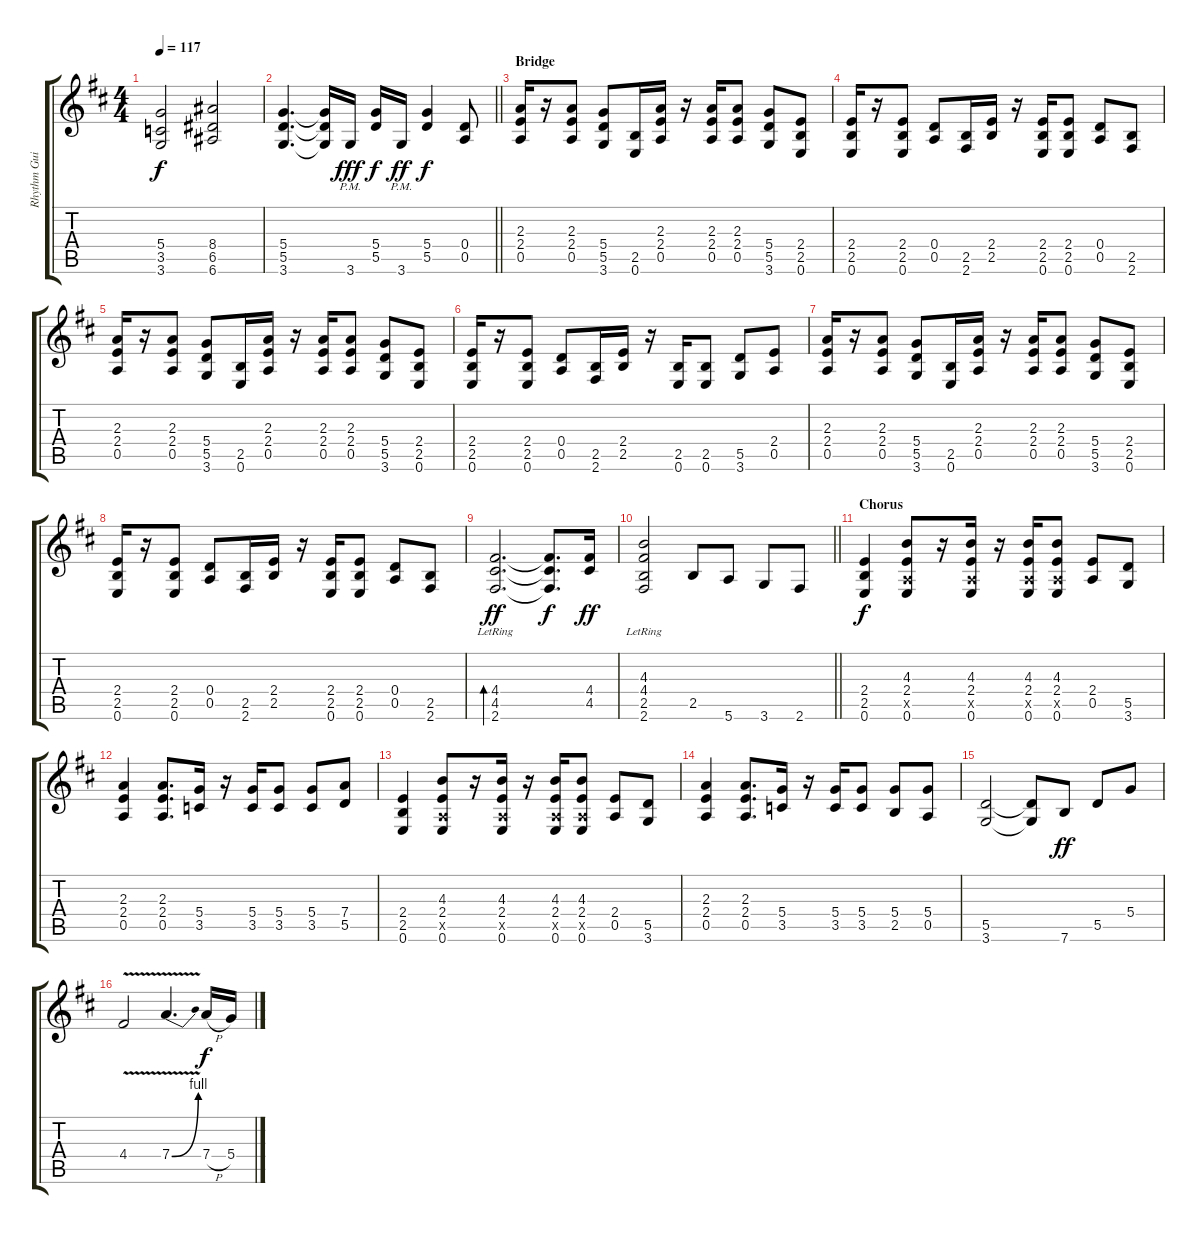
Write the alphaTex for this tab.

\track ("Rhythm Guitar" "Rhythm Gui") {instrument overdrivenguitar}
\staff {score tabs}
\tuning (E4 B3 G3 D3 A2 E2) {hide}
\ts (4 4)
\tempo 117
\clef g2
\ks d
(5.4 3.5 3.6).2{dy f} (8.4 6.5 6.6).2 |
\barLineRight lightlight
(5.4 5.5 3.6).4{d} (5.4{t} 5.5{t} 3.6{t}).16 3.6{pm}.16{dy fff} (5.4 5.5).16{dy f} 3.6{pm}.16{dy ff} (5.4 5.5).4{dy f} (0.4 0.5).8 |
\section ("" "Bridge")
(2.3 2.4 0.5).16 r.16 (2.3 2.4 0.5).8 (5.4 5.5 3.6).8 (2.5 0.6).16 (2.3 2.4 0.5).16 r.16 (2.3 2.4 0.5).16 (2.3 2.4 0.5).8 (5.4 5.5 3.6).8 (2.4 2.5 0.6).8 |
(2.4 2.5 0.6).16 r.16 (2.4 2.5 0.6).8 (0.4 0.5).8 (2.5 2.6).16 (2.4 2.5).16 r.16 (2.4 2.5 0.6).16 (2.4 2.5 0.6).8 (0.4 0.5).8 (2.5 2.6).8 |
(2.3 2.4 0.5).16 r.16 (2.3 2.4 0.5).8 (5.4 5.5 3.6).8 (2.5 0.6).16 (2.3 2.4 0.5).16 r.16 (2.3 2.4 0.5).16 (2.3 2.4 0.5).8 (5.4 5.5 3.6).8 (2.4 2.5 0.6).8 |
(2.4 2.5 0.6).16 r.16 (2.4 2.5 0.6).8 (0.4 0.5).8 (2.5 2.6).16 (2.4 2.5).16 r.16 (2.5 0.6).16 (2.5 0.6).8 (5.5 3.6).8 (2.4 0.5).8 |
(2.3 2.4 0.5).16 r.16 (2.3 2.4 0.5).8 (5.4 5.5 3.6).8 (2.5 0.6).16 (2.3 2.4 0.5).16 r.16 (2.3 2.4 0.5).16 (2.3 2.4 0.5).8 (5.4 5.5 3.6).8 (2.4 2.5 0.6).8 |
(2.4 2.5 0.6).16 r.16 (2.4 2.5 0.6).8 (0.4 0.5).8 (2.5 2.6).16 (2.4 2.5).16 r.16 (2.4 2.5 0.6).16 (2.4 2.5 0.6).8 (0.4 0.5).8 (2.5 2.6).8 |
(4.4 4.5{lr} 2.6{lr}).2{d bd 240 dy ff instrument electricguitarclean} (4.4{t} 4.5{t} 2.6{t}).8{d dy f} (4.4 4.5).16{dy ff} |
\barLineRight lightlight
(4.3{lr} 4.4{lr} 2.5{lr} 2.6{lr}).2 2.5.8{instrument overdrivenguitar} 5.6.8 3.6.8 2.6.8 |
\section ("" "Chorus")
(2.4 2.5 0.6).4{dy f} (4.3 2.4 0.5{x} 0.6).8 r.16 (4.3 2.4 0.5{x} 0.6).16 r.16 (4.3 2.4 0.5{x} 0.6).16 (4.3 2.4 0.5{x} 0.6).8 (2.4 0.5).8 (5.5 3.6).8 |
(2.3 2.4 0.5).4 (2.3 2.4 0.5).8{d} (5.4 3.5).16 r.16 (5.4 3.5).16 (5.4 3.5).8 (5.4 3.5).8 (7.4 5.5).8 |
(2.4 2.5 0.6).4 (4.3 2.4 0.5{x} 0.6).8 r.16 (4.3 2.4 0.5{x} 0.6).16 r.16 (4.3 2.4 0.5{x} 0.6).16 (4.3 2.4 0.5{x} 0.6).8 (2.4 0.5).8 (5.5 3.6).8 |
(2.3 2.4 0.5).4 (2.3 2.4 0.5).8{d} (5.4 3.5).16 r.16 (5.4 3.5).16 (5.4 3.5).8 (5.4 2.5).8 (5.4 0.5).8 |
(5.5 3.6).2 (5.5{t} 3.6{t}).8 7.6.8{dy ff} 5.5.8 5.4.8 |
4.4{v}.2 7.4{be (bend 0 0 60 4) v}.4{d} 7.4{h}.16{dy f} 5.4.16
